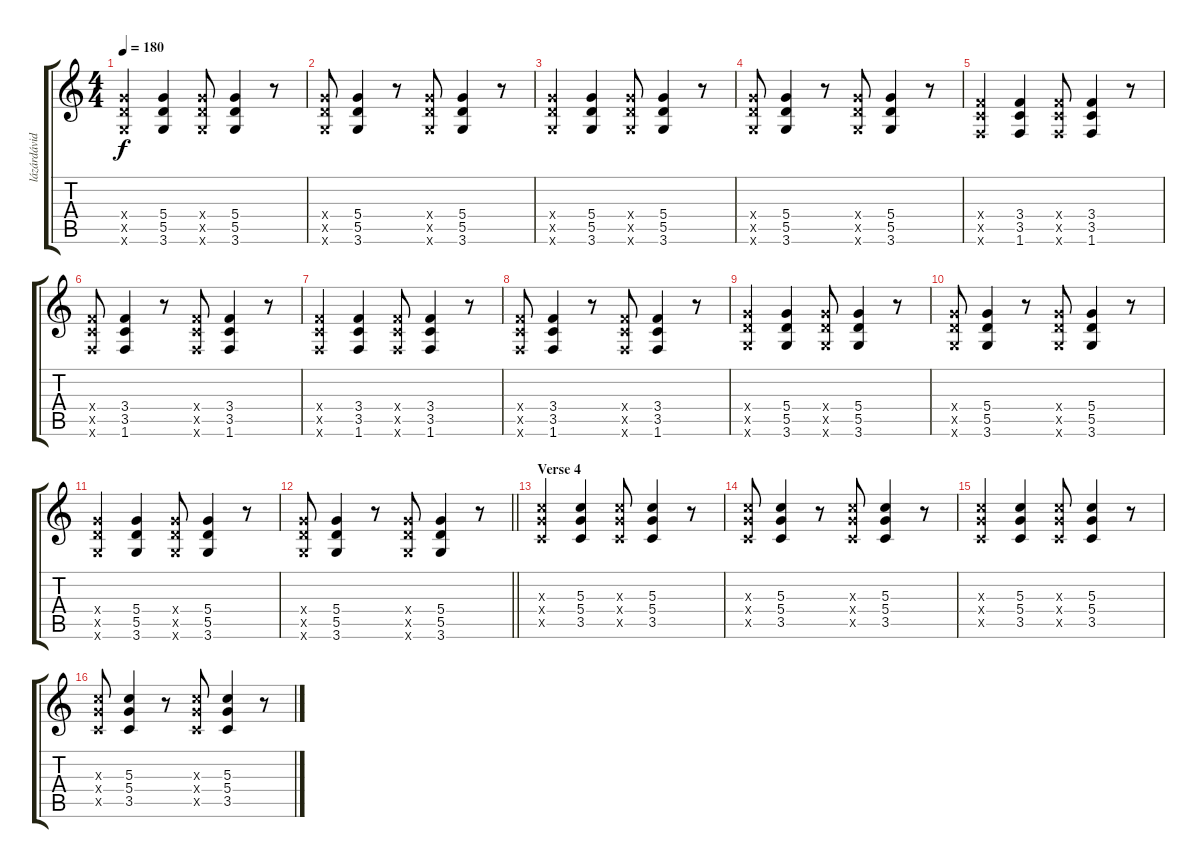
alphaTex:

\track ("lázárdávid - Gitár 1" "lázárdávid") {instrument distortionguitar}
\staff {score tabs}
\tuning (E4 B3 G3 D3 A2 E2) {hide}
\ts (4 4)
\tempo 180
\clef g2
\ks c
(5.4{x} 5.5{x} 3.6{x}).4{dy f} (5.4 5.5 3.6).4 (5.4{x} 5.5{x} 3.6{x}).8 (5.4 5.5 3.6).4 r.8 |
(5.4{x} 5.5{x} 3.6{x}).8 (5.4 5.5 3.6).4 r.8 (5.4{x} 5.5{x} 3.6{x}).8 (5.4 5.5 3.6).4 r.8 |
(5.4{x} 5.5{x} 3.6{x}).4 (5.4 5.5 3.6).4 (5.4{x} 5.5{x} 3.6{x}).8 (5.4 5.5 3.6).4 r.8 |
(5.4{x} 5.5{x} 3.6{x}).8 (5.4 5.5 3.6).4 r.8 (5.4{x} 5.5{x} 3.6{x}).8 (5.4 5.5 3.6).4 r.8 |
(3.4{x} 3.5{x} 1.6{x}).4 (3.4 3.5 1.6).4 (3.4{x} 3.5{x} 1.6{x}).8 (3.4 3.5 1.6).4 r.8 |
(3.4{x} 3.5{x} 1.6{x}).8 (3.4 3.5 1.6).4 r.8 (3.4{x} 3.5{x} 1.6{x}).8 (3.4 3.5 1.6).4 r.8 |
(3.4{x} 3.5{x} 1.6{x}).4 (3.4 3.5 1.6).4 (3.4{x} 3.5{x} 1.6{x}).8 (3.4 3.5 1.6).4 r.8 |
(3.4{x} 3.5{x} 1.6{x}).8 (3.4 3.5 1.6).4 r.8 (3.4{x} 3.5{x} 1.6{x}).8 (3.4 3.5 1.6).4 r.8 |
(5.4{x} 5.5{x} 3.6{x}).4 (5.4 5.5 3.6).4 (5.4{x} 5.5{x} 3.6{x}).8 (5.4 5.5 3.6).4 r.8 |
(5.4{x} 5.5{x} 3.6{x}).8 (5.4 5.5 3.6).4 r.8 (5.4{x} 5.5{x} 3.6{x}).8 (5.4 5.5 3.6).4 r.8 |
(5.4{x} 5.5{x} 3.6{x}).4 (5.4 5.5 3.6).4 (5.4{x} 5.5{x} 3.6{x}).8 (5.4 5.5 3.6).4 r.8 |
\barLineRight lightlight
(5.4{x} 5.5{x} 3.6{x}).8 (5.4 5.5 3.6).4 r.8 (5.4{x} 5.5{x} 3.6{x}).8 (5.4 5.5 3.6).4 r.8 |
\section ("" "Verse 4")
(5.3{x} 5.4{x} 3.5{x}).4 (5.3 5.4 3.5).4 (5.3{x} 5.4{x} 3.5{x}).8 (5.3 5.4 3.5).4 r.8 |
(5.3{x} 5.4{x} 3.5{x}).8 (5.3 5.4 3.5).4 r.8 (5.3{x} 5.4{x} 3.5{x}).8 (5.3 5.4 3.5).4 r.8 |
(5.3{x} 5.4{x} 3.5{x}).4 (5.3 5.4 3.5).4 (5.3{x} 5.4{x} 3.5{x}).8 (5.3 5.4 3.5).4 r.8 |
(5.3{x} 5.4{x} 3.5{x}).8 (5.3 5.4 3.5).4 r.8 (5.3{x} 5.4{x} 3.5{x}).8 (5.3 5.4 3.5).4 r.8
